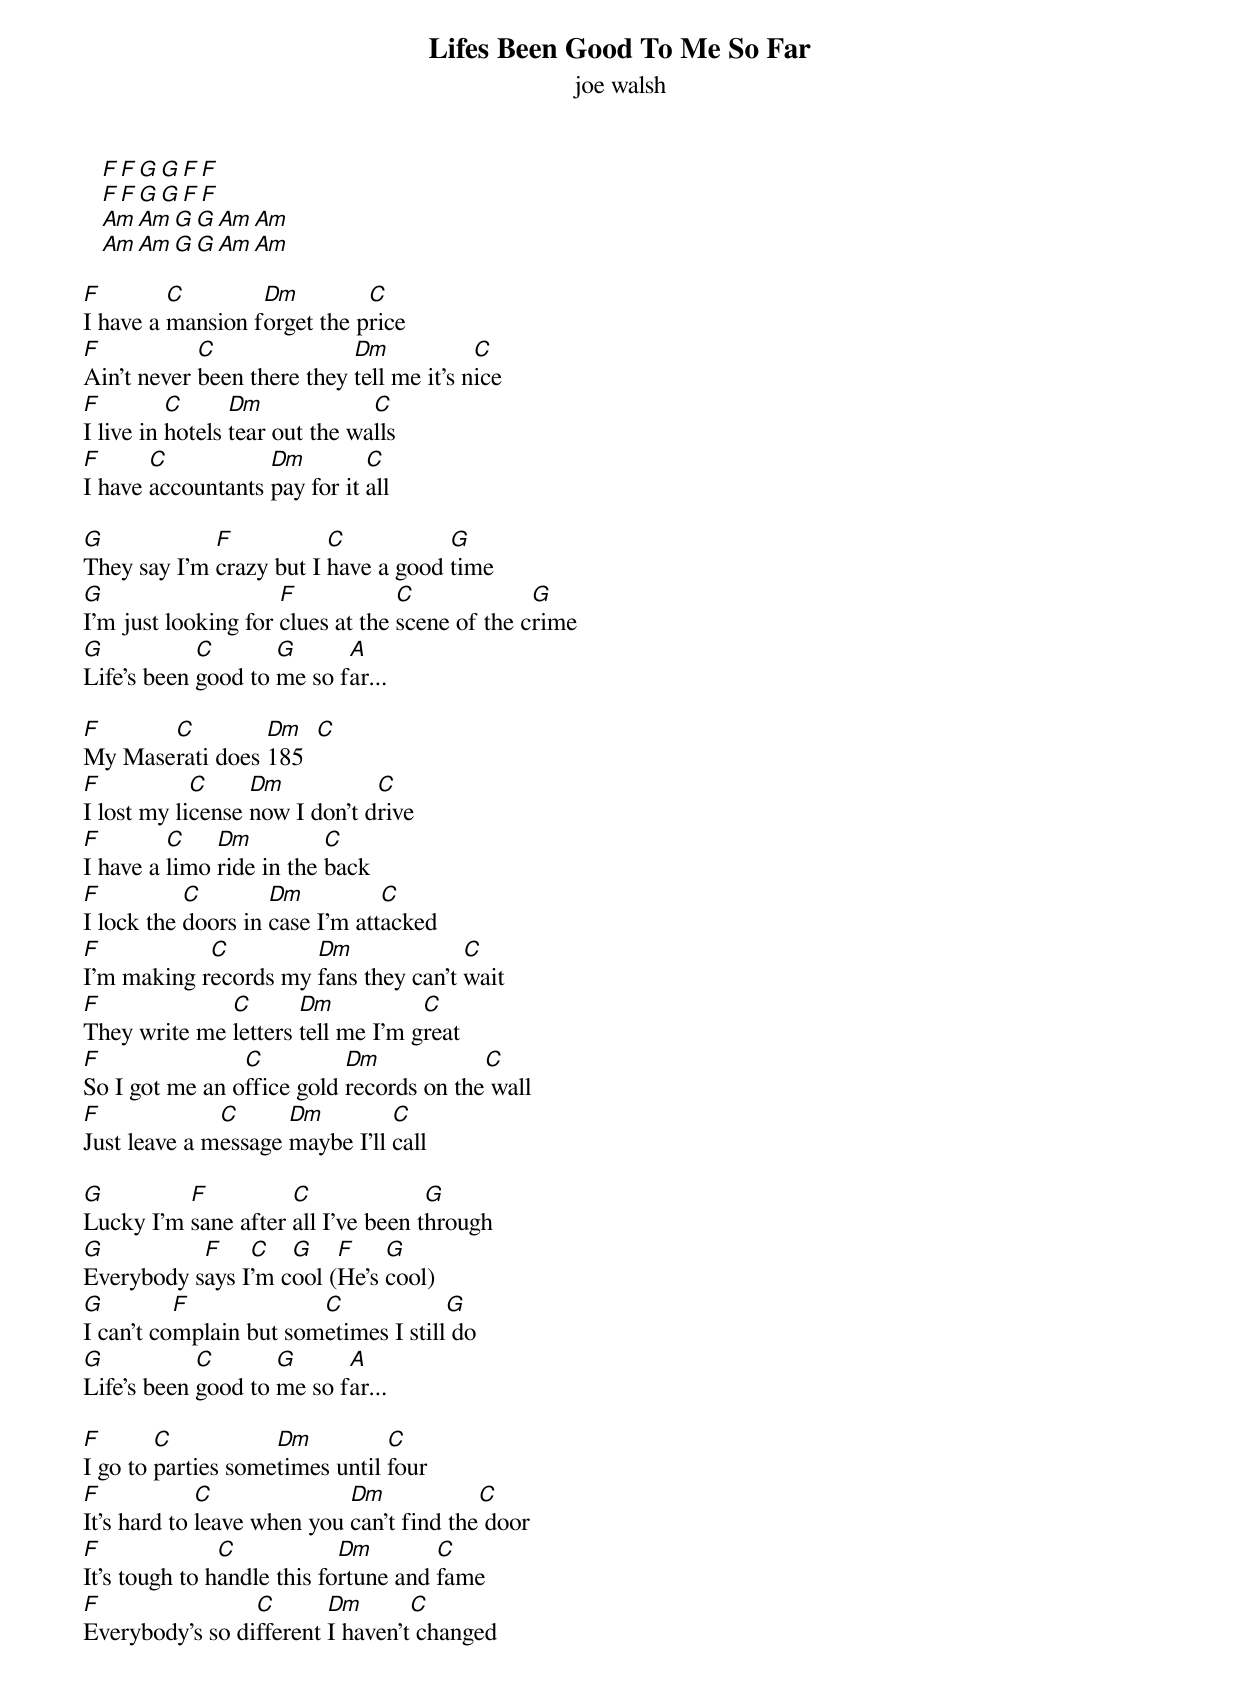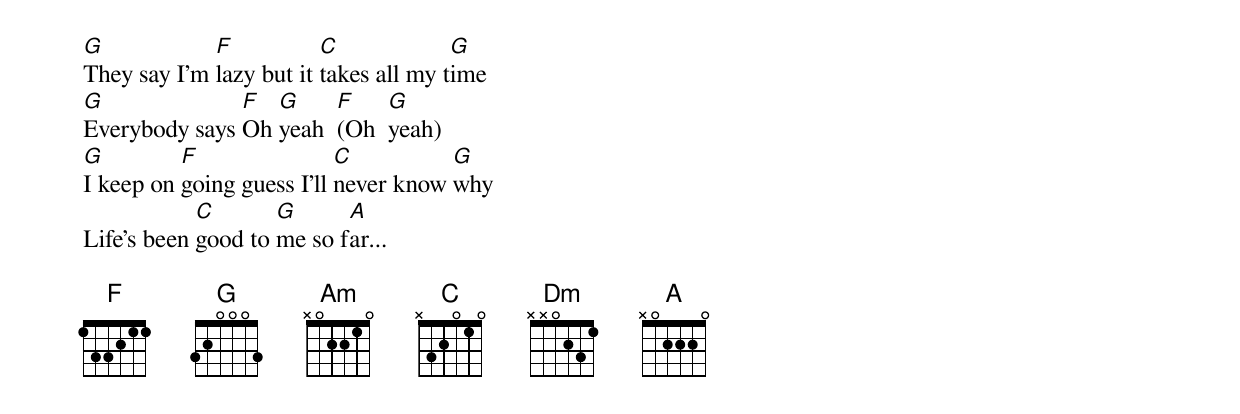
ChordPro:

{title: Lifes Been Good To Me So Far}
{subtitle: joe walsh}
   [F][F][G][G][F][F]
   [F][F][G][G][F][F]
   [Am][Am][G][G][Am][Am]
   [Am][Am][G][G][Am][Am]

[F]I have a [C]mansion f[Dm]orget the p[C]rice
[F]Ain't never [C]been there they [Dm]tell me it's n[C]ice
[F]I live in [C]hotels [Dm]tear out the wa[C]lls
[F]I have [C]accountants [Dm]pay for it [C]all

[G]They say I'm [F]crazy but I [C]have a good [G]time
[G]I'm just looking for [F]clues at the [C]scene of the c[G]rime
[G]Life's been [C]good to [G]me so f[A]ar...

[F]My Mase[C]rati does [Dm]185  [C]
[F]I lost my li[C]cense [Dm]now I don't d[C]rive
[F]I have a [C]limo [Dm]ride in the [C]back
[F]I lock the [C]doors in [Dm]case I'm att[C]acked
[F]I'm making r[C]ecords my [Dm]fans they can't [C]wait
[F]They write me [C]letters [Dm]tell me I'm g[C]reat
[F]So I got me an o[C]ffice gold [Dm]records on the[C] wall
[F]Just leave a m[C]essage [Dm]maybe I'll [C]call

[G]Lucky I'm [F]sane after [C]all I've been t[G]hrough
[G]Everybody s[F]ays I[C]'m c[G]ool ([F]He's [G]cool)
[G]I can't co[F]mplain but som[C]etimes I still[G] do
[G]Life's been [C]good to [G]me so f[A]ar...

[F]I go to [C]parties some[Dm]times until [C]four
[F]It's hard to [C]leave when you [Dm]can't find the[C] door
[F]It's tough to h[C]andle this fo[Dm]rtune and [C]fame
[F]Everybody's so di[C]fferent [Dm]I haven't[C] changed

[G]They say I'm [F]lazy but it [C]takes all my t[G]ime
[G]Everybody says [F]Oh [G]yeah  [F](Oh  [G]yeah)
[G]I keep on [F]going guess I'll [C]never know [G]why
Life's been [C]good to [G]me so f[A]ar...

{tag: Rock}
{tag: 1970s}
